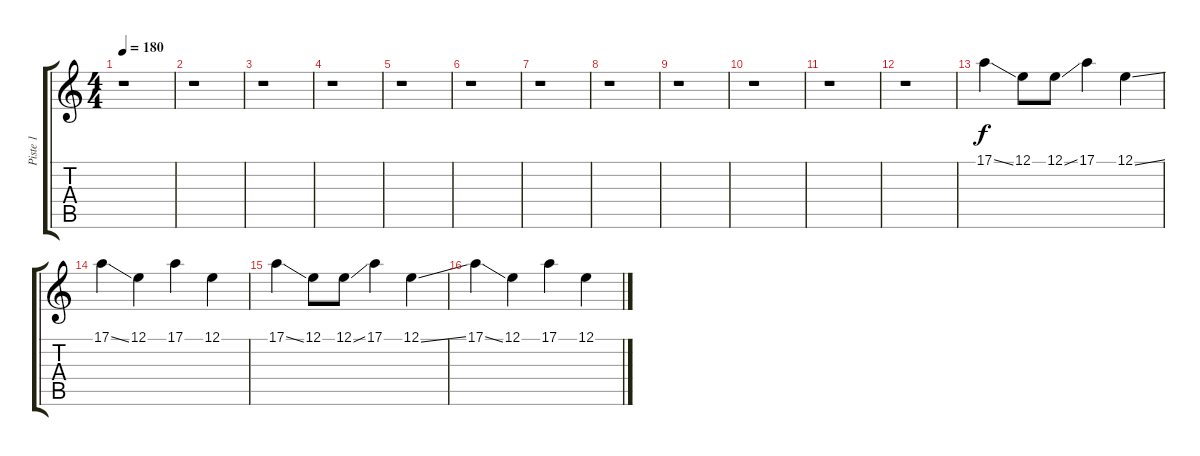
\track ("Piste 1" "Piste 1") {instrument lead2sawtooth}
\staff {score tabs}
\tuning (E4 B3 G3 D3 A2 E2) {hide}
\ts (4 4)
\tempo 180
\clef g2
\ks c
r.1{dy f} |
r.1 |
r.1 |
r.1 |
r.1 |
r.1 |
r.1 |
r.1 |
r.1 |
r.1 |
r.1 |
r.1 |
17.1{ss}.4 12.1.8 12.1{ss}.8 17.1.4 12.1{ss}.4 |
17.1{ss}.4 12.1.4 17.1.4 12.1.4 |
17.1{ss}.4 12.1.8 12.1{ss}.8 17.1.4 12.1{ss}.4 |
17.1{ss}.4 12.1.4 17.1.4 12.1.4
